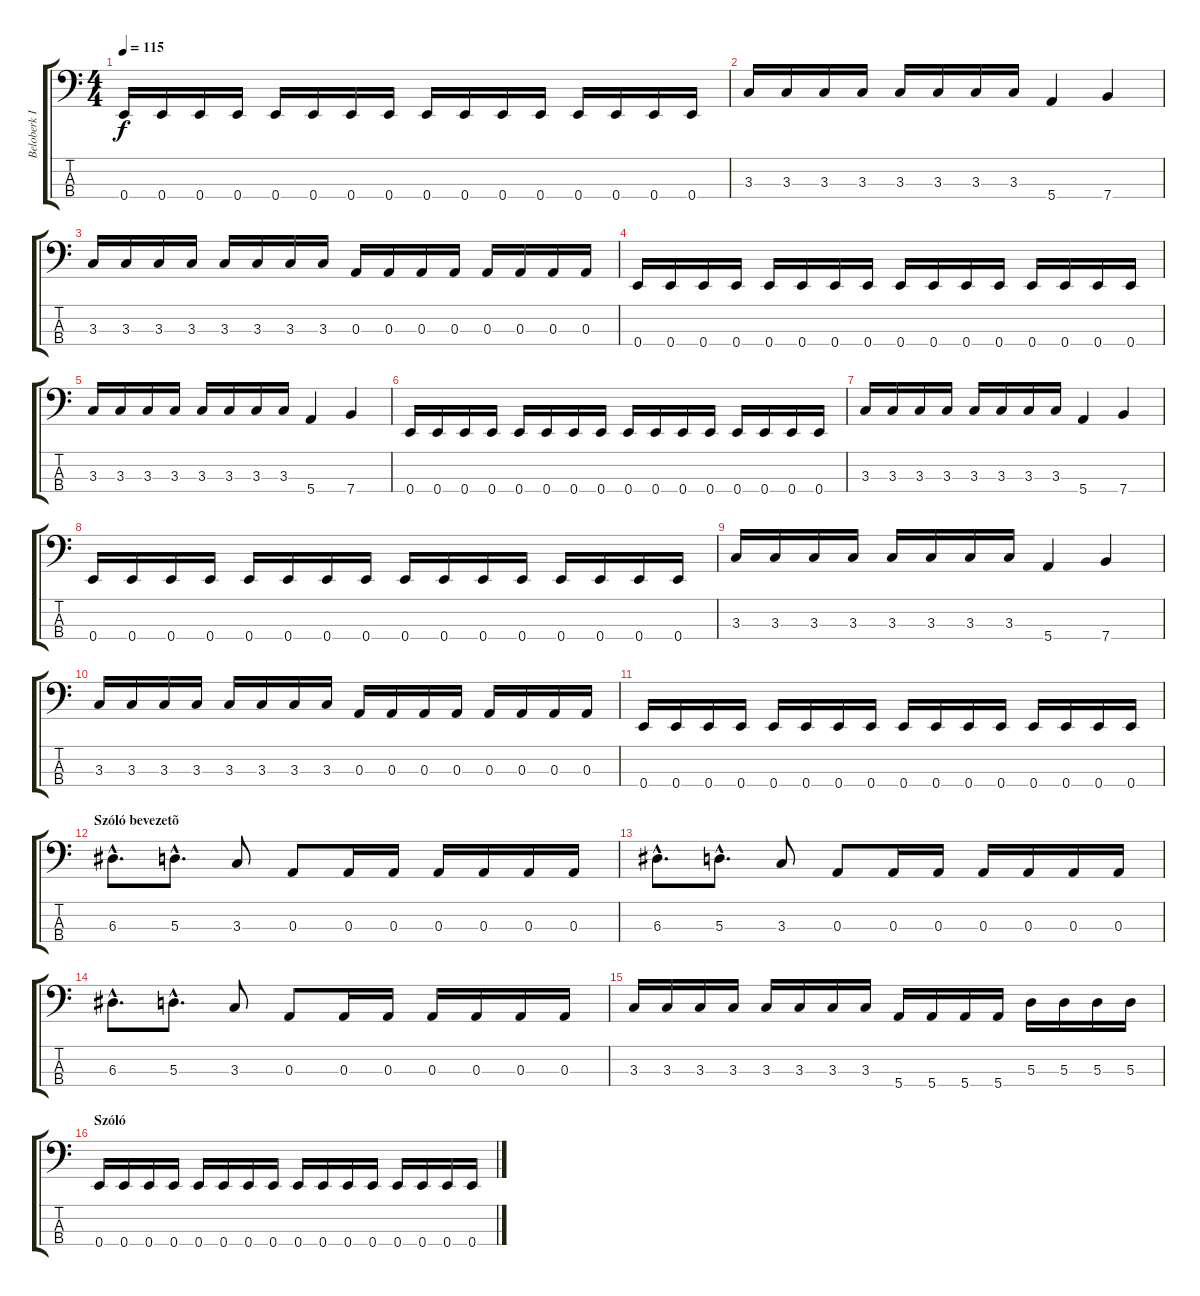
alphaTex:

\track ("Beloberk István /basszus/" "Beloberk I") {instrument electricbassfinger}
\staff {score tabs}
\tuning (G2 D2 A1 E1) {hide}
\ts (4 4)
\tempo 115
\clef f4
\ks c
0.4.16{dy f} 0.4.16 0.4.16 0.4.16 0.4.16 0.4.16 0.4.16 0.4.16 0.4.16 0.4.16 0.4.16 0.4.16 0.4.16 0.4.16 0.4.16 0.4.16 |
3.3.16 3.3.16 3.3.16 3.3.16 3.3.16 3.3.16 3.3.16 3.3.16 5.4.4 7.4.4 |
3.3.16 3.3.16 3.3.16 3.3.16 3.3.16 3.3.16 3.3.16 3.3.16 0.3.16 0.3.16 0.3.16 0.3.16 0.3.16 0.3.16 0.3.16 0.3.16 |
0.4.16 0.4.16 0.4.16 0.4.16 0.4.16 0.4.16 0.4.16 0.4.16 0.4.16 0.4.16 0.4.16 0.4.16 0.4.16 0.4.16 0.4.16 0.4.16 |
3.3.16 3.3.16 3.3.16 3.3.16 3.3.16 3.3.16 3.3.16 3.3.16 5.4.4 7.4.4 |
0.4.16 0.4.16 0.4.16 0.4.16 0.4.16 0.4.16 0.4.16 0.4.16 0.4.16 0.4.16 0.4.16 0.4.16 0.4.16 0.4.16 0.4.16 0.4.16 |
3.3.16 3.3.16 3.3.16 3.3.16 3.3.16 3.3.16 3.3.16 3.3.16 5.4.4 7.4.4 |
0.4.16 0.4.16 0.4.16 0.4.16 0.4.16 0.4.16 0.4.16 0.4.16 0.4.16 0.4.16 0.4.16 0.4.16 0.4.16 0.4.16 0.4.16 0.4.16 |
3.3.16 3.3.16 3.3.16 3.3.16 3.3.16 3.3.16 3.3.16 3.3.16 5.4.4 7.4.4 |
3.3.16 3.3.16 3.3.16 3.3.16 3.3.16 3.3.16 3.3.16 3.3.16 0.3.16 0.3.16 0.3.16 0.3.16 0.3.16 0.3.16 0.3.16 0.3.16 |
0.4.16 0.4.16 0.4.16 0.4.16 0.4.16 0.4.16 0.4.16 0.4.16 0.4.16 0.4.16 0.4.16 0.4.16 0.4.16 0.4.16 0.4.16 0.4.16 |
\section ("" "Szóló bevezetõ")
6.3{hac}.8{d} 5.3{hac}.8{d} 3.3.8 0.3.8 0.3.16 0.3.16 0.3.16 0.3.16 0.3.16 0.3.16 |
6.3{hac}.8{d} 5.3{hac}.8{d} 3.3.8 0.3.8 0.3.16 0.3.16 0.3.16 0.3.16 0.3.16 0.3.16 |
6.3{hac}.8{d} 5.3{hac}.8{d} 3.3.8 0.3.8 0.3.16 0.3.16 0.3.16 0.3.16 0.3.16 0.3.16 |
3.3.16 3.3.16 3.3.16 3.3.16 3.3.16 3.3.16 3.3.16 3.3.16 5.4.16 5.4.16 5.4.16 5.4.16 5.3.16 5.3.16 5.3.16 5.3.16 |
\section ("" "Szóló")
0.4.16 0.4.16 0.4.16 0.4.16 0.4.16 0.4.16 0.4.16 0.4.16 0.4.16 0.4.16 0.4.16 0.4.16 0.4.16 0.4.16 0.4.16 0.4.16
